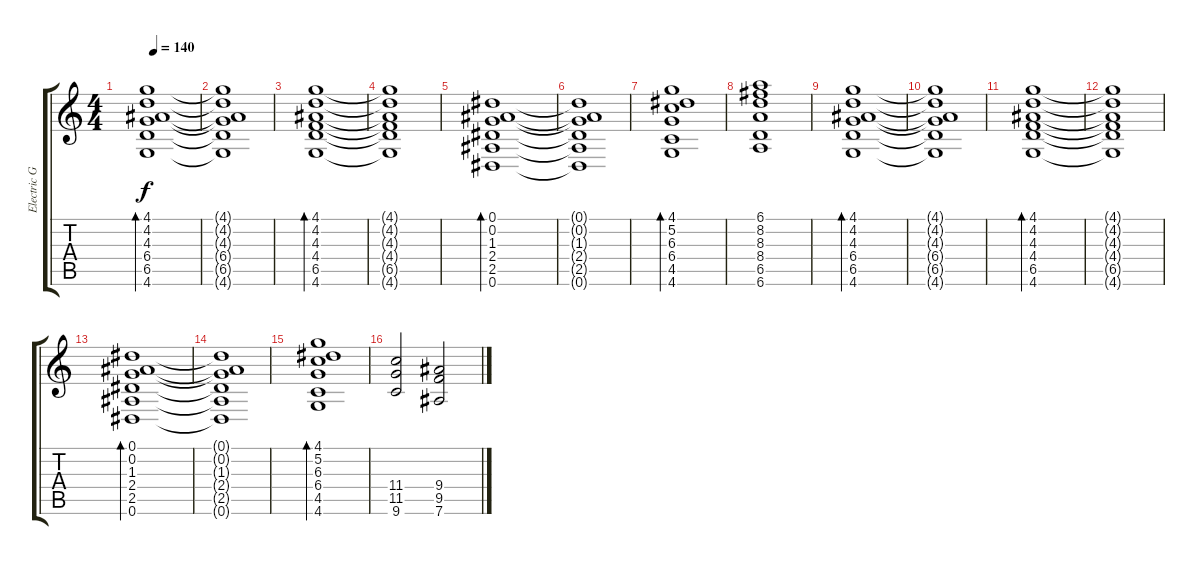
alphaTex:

\track ("Electric Guitar" "Electric G") {instrument distortionguitar}
\staff {score tabs}
\tuning (Eb4 Bb3 Gb3 Db3 Ab2 Eb2) {hide}
\ts (4 4)
\tempo 140
\clef g2
\ks c
(4.1 4.2 4.3 6.4 6.5 4.6).1{bd 480 dy f instrument electricguitarclean} |
(4.1{t} 4.2{t} 4.3{t} 6.4{t} 6.5{t} 4.6{t}).1 |
(4.1 4.2 4.3 4.4 6.5 4.6).1{bd 480} |
(4.1{t} 4.2{t} 4.3{t} 4.4{t} 6.5{t} 4.6{t}).1 |
(0.1 0.2 1.3 2.4 2.5 0.6).1{bd 480} |
(0.1{t} 0.2{t} 1.3{t} 2.4{t} 2.5{t} 0.6{t}).1 |
(4.1 5.2 6.3 6.4 4.5 4.6).1{bd 480} |
(6.1 8.2 8.3 8.4 6.5 6.6).1 |
(4.1 4.2 4.3 6.4 6.5 4.6).1{bd 480 instrument electricguitarclean} |
(4.1{t} 4.2{t} 4.3{t} 6.4{t} 6.5{t} 4.6{t}).1 |
(4.1 4.2 4.3 4.4 6.5 4.6).1{bd 480} |
(4.1{t} 4.2{t} 4.3{t} 4.4{t} 6.5{t} 4.6{t}).1 |
(0.1 0.2 1.3 2.4 2.5 0.6).1{bd 480} |
(0.1{t} 0.2{t} 1.3{t} 2.4{t} 2.5{t} 0.6{t}).1 |
(4.1 5.2 6.3 6.4 4.5 4.6).1{bd 480} |
(11.4 11.5 9.6).2{instrument distortionguitar} (9.4 9.5 7.6).2
